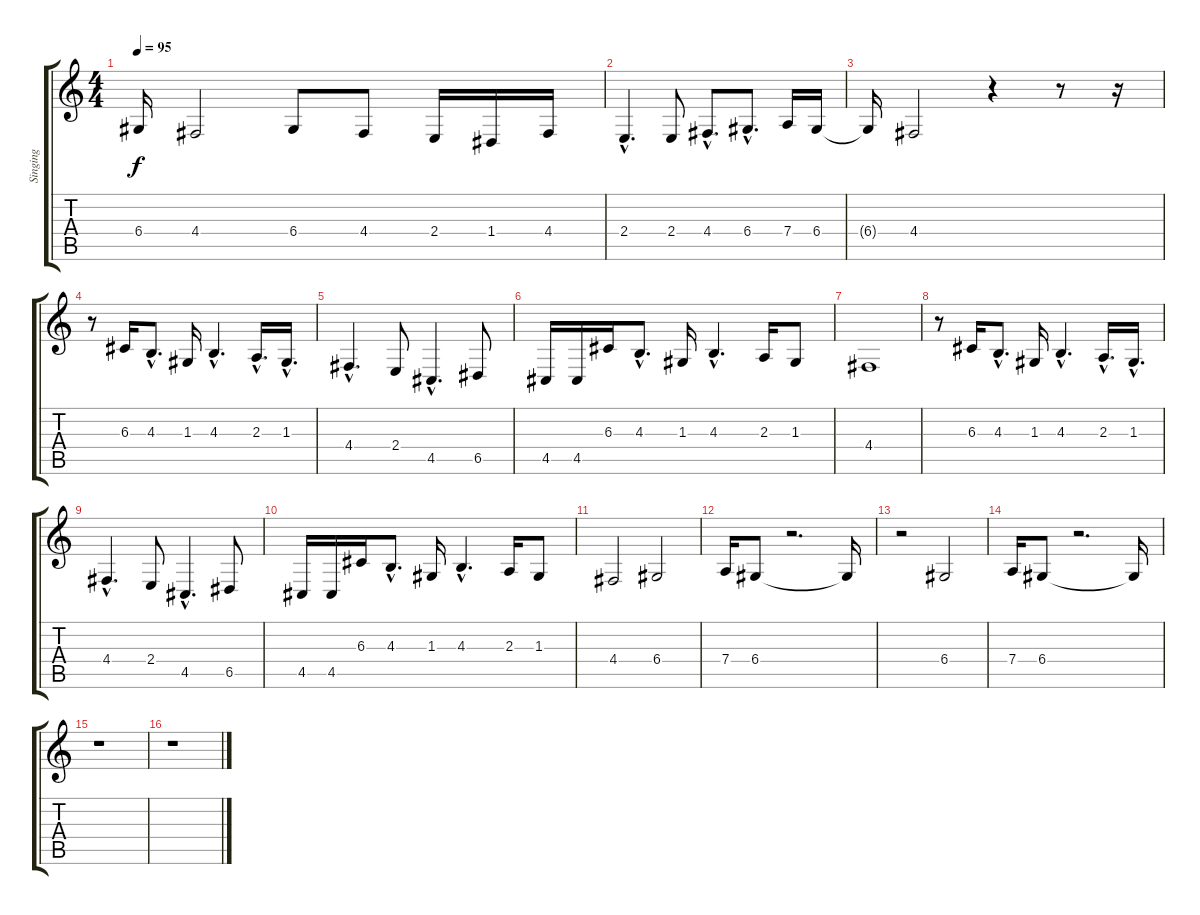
\track ("Singing" "Singing") {instrument lead1square}
\staff {score tabs}
\tuning (E4 B3 G3 D3 A2 E2) {hide}
\ts (4 4)
\tempo 95
\clef g2
\ks c
6.4{t}.16{dy f} 4.4.2 6.4.8 4.4.8 2.4.16 1.4.16 4.4.16 |
2.4{hac}.4{d} 2.4.8 4.4{hac}.8{d} 6.4{hac}.8{d} 7.4.16 6.4.16 |
6.4{t}.16 4.4.2 r.4 r.8 r.16 |
r.8 6.3.16 4.3{hac}.8{d} 1.3.16 4.3{hac}.4{d} 2.3{hac}.16{d} 1.3{hac}.16{d} |
4.4{hac}.4{d} 2.4.8 4.5{hac}.4{d} 6.5.8 |
4.5.16 4.5.16 6.3.16 4.3{hac}.8{d} 1.3.16 4.3{hac}.4{d} 2.3.16 1.3.8 |
4.4.1 |
r.8 6.3.16 4.3{hac}.8{d} 1.3.16 4.3{hac}.4{d} 2.3{hac}.16{d} 1.3{hac}.16{d} |
4.4{hac}.4{d} 2.4.8 4.5{hac}.4{d} 6.5.8 |
4.5.16 4.5.16 6.3.16 4.3{hac}.8{d} 1.3.16 4.3{hac}.4{d} 2.3.16 1.3.8 |
4.4.2 6.4.2 |
7.4.16 6.4.8 r.2{d} 6.4{t}.16 |
r.2 6.4.2 |
7.4.16 6.4.8 r.2{d} 6.4{t}.16 |
r.1 |
r.1
